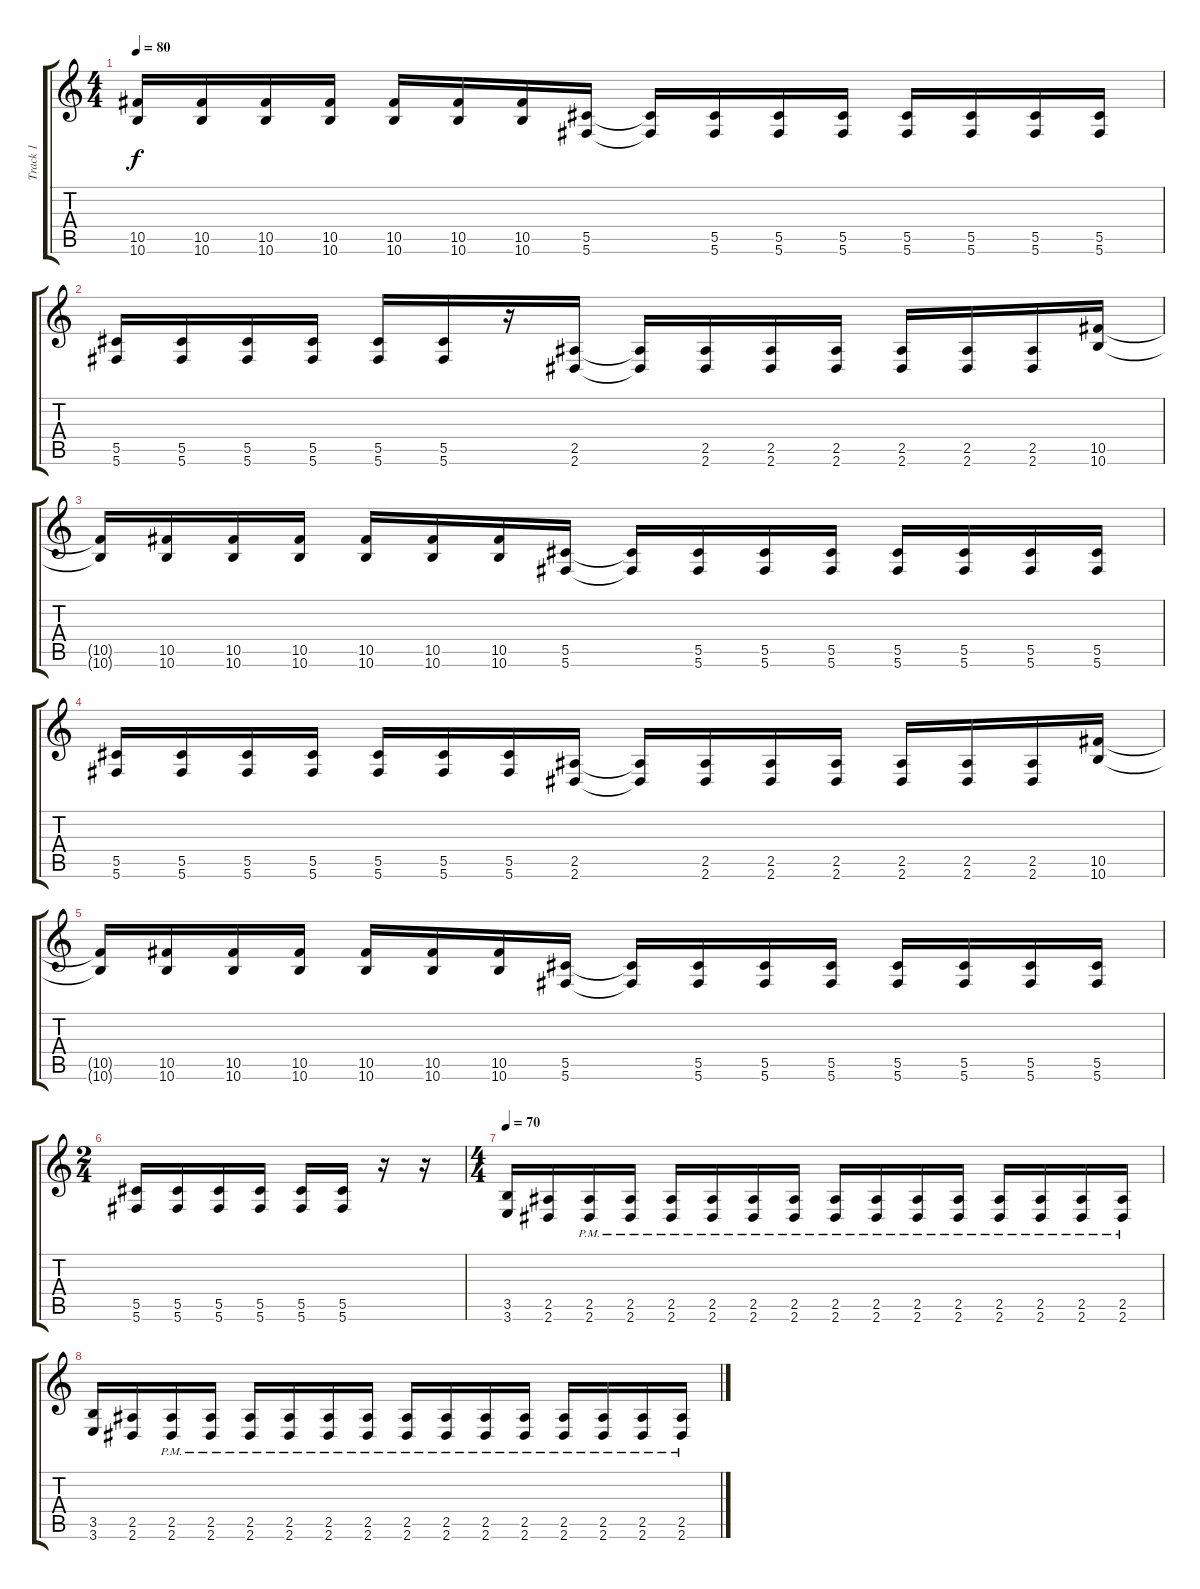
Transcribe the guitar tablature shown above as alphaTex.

\track ("Track 1" "Track 1") {instrument distortionguitar}
\staff {score tabs}
\tuning (Eb4 Bb3 Gb3 Db3 Ab2 Db2) {hide}
\ts (4 4)
\tempo 80
\clef g2
\ks c
(10.5{t} 10.6{t}).16{dy f} (10.5 10.6).16 (10.5 10.6).16 (10.5 10.6).16 (10.5 10.6).16 (10.5 10.6).16 (10.5 10.6).16 (5.5 5.6).16 (5.5{t} 5.6{t}).16 (5.5 5.6).16 (5.5 5.6).16 (5.5 5.6).16 (5.5 5.6).16 (5.5 5.6).16 (5.5 5.6).16 (5.5 5.6).16 |
(5.5 5.6).16 (5.5 5.6).16 (5.5 5.6).16 (5.5 5.6).16 (5.5 5.6).16 (5.5 5.6).16 r.16 (2.5 2.6).16 (2.5{t} 2.6{t}).16 (2.5 2.6).16 (2.5 2.6).16 (2.5 2.6).16 (2.5 2.6).16 (2.5 2.6).16 (2.5 2.6).16 (10.5 10.6).16 |
(10.5{t} 10.6{t}).16 (10.5 10.6).16 (10.5 10.6).16 (10.5 10.6).16 (10.5 10.6).16 (10.5 10.6).16 (10.5 10.6).16 (5.5 5.6).16 (5.5{t} 5.6{t}).16 (5.5 5.6).16 (5.5 5.6).16 (5.5 5.6).16 (5.5 5.6).16 (5.5 5.6).16 (5.5 5.6).16 (5.5 5.6).16 |
(5.5 5.6).16 (5.5 5.6).16 (5.5 5.6).16 (5.5 5.6).16 (5.5 5.6).16 (5.5 5.6).16 (5.5 5.6).16 (2.5 2.6).16 (2.5{t} 2.6{t}).16 (2.5 2.6).16 (2.5 2.6).16 (2.5 2.6).16 (2.5 2.6).16 (2.5 2.6).16 (2.5 2.6).16 (10.5 10.6).16 |
(10.5{t} 10.6{t}).16 (10.5 10.6).16 (10.5 10.6).16 (10.5 10.6).16 (10.5 10.6).16 (10.5 10.6).16 (10.5 10.6).16 (5.5 5.6).16 (5.5{t} 5.6{t}).16 (5.5 5.6).16 (5.5 5.6).16 (5.5 5.6).16 (5.5 5.6).16 (5.5 5.6).16 (5.5 5.6).16 (5.5 5.6).16 |
\ts (2 4)
(5.5 5.6).16 (5.5 5.6).16 (5.5 5.6).16 (5.5 5.6).16 (5.5 5.6).16 (5.5 5.6).16 r.16 r.16 |
\ts (4 4)
\tempo 70
(3.5 3.6).16 (2.5 2.6).16 (2.5{pm} 2.6{pm}).16 (2.5{pm} 2.6{pm}).16 (2.5{pm} 2.6{pm}).16 (2.5{pm} 2.6{pm}).16 (2.5{pm} 2.6{pm}).16 (2.5{pm} 2.6{pm}).16 (2.5{pm} 2.6{pm}).16 (2.5{pm} 2.6{pm}).16 (2.5{pm} 2.6{pm}).16 (2.5{pm} 2.6{pm}).16 (2.5{pm} 2.6{pm}).16 (2.5{pm} 2.6{pm}).16 (2.5{pm} 2.6{pm}).16 (2.5{pm} 2.6{pm}).16 |
(3.5 3.6).16 (2.5 2.6).16 (2.5{pm} 2.6{pm}).16 (2.5{pm} 2.6{pm}).16 (2.5{pm} 2.6{pm}).16 (2.5{pm} 2.6{pm}).16 (2.5{pm} 2.6{pm}).16 (2.5{pm} 2.6{pm}).16 (2.5{pm} 2.6{pm}).16 (2.5{pm} 2.6{pm}).16 (2.5{pm} 2.6{pm}).16 (2.5{pm} 2.6{pm}).16 (2.5{pm} 2.6{pm}).16 (2.5{pm} 2.6{pm}).16 (2.5{pm} 2.6{pm}).16 (2.5{pm} 2.6{pm}).16
